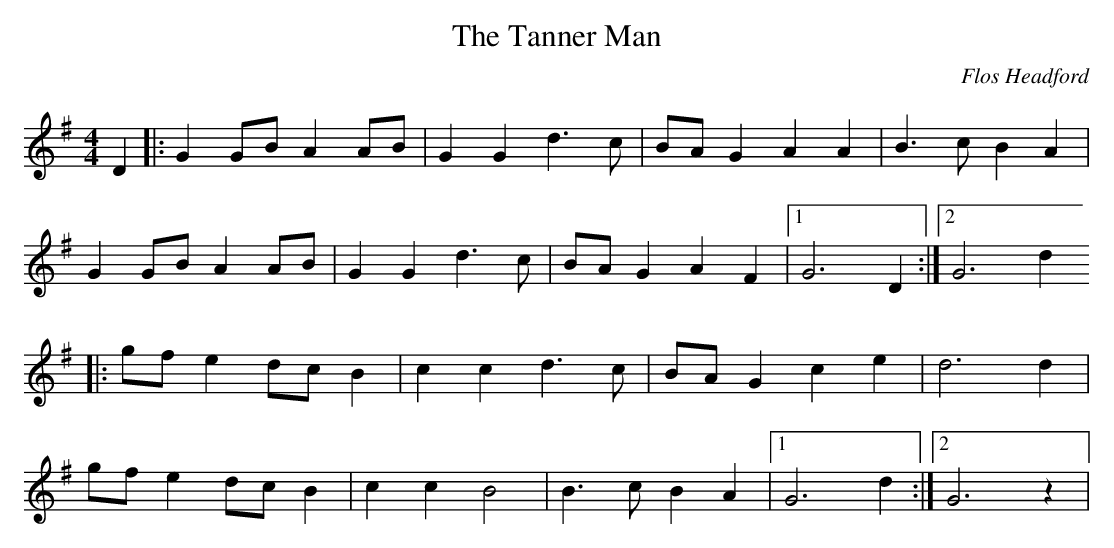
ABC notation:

X:1
T: The Tanner Man
C: Flos Headford
M: 4/4
L: 1/4
K:G
D|: G G/2B/2 A A/2B/2|G G d3/2c/2|B/2A/2G A A|B3/2c/2 B A|
    G G/2B/2 A A/2B/2|G G d3/2c/2|B/2A/2G A F|1 G3 D :|2 G3 d
 |: g/2f/2e d/2c/2B|c c d3/2c/2|B/2A/2G c e|d3 d|
    g/2f/2e d/2c/2B|c c B2|B3/2c/2 B A|1 G3 d:|2 G3 z|
